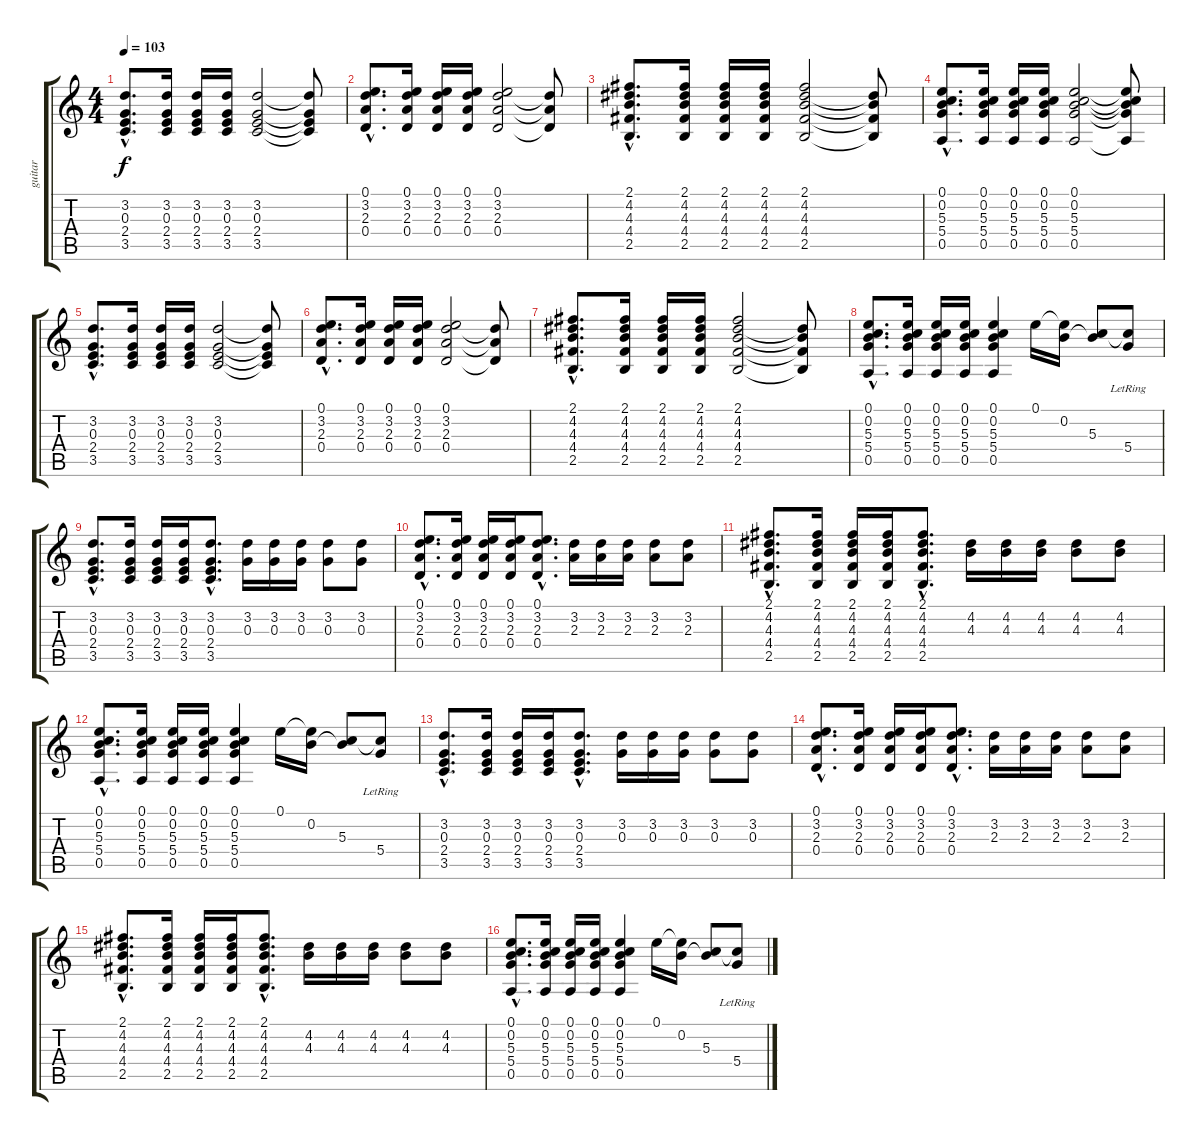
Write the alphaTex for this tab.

\track ("guitar" "guitar") {instrument acousticguitarsteel}
\staff {score tabs}
\tuning (E4 B3 G3 D3 A2 E2) {hide}
\ts (4 4)
\tempo 103
\clef g2
\ks c
(3.2{hac} 0.3{hac} 2.4{hac} 3.5{hac}).8{d dy f} (3.2 0.3 2.4 3.5).16 (3.2 0.3 2.4 3.5).16 (3.2 0.3 2.4 3.5).16 (3.2 0.3 2.4 3.5).2 (3.2{t} 0.3{t} 2.4{t} 3.5{t}).8 |
(0.1{hac} 3.2{hac} 2.3{hac} 0.4{hac}).8{d} (0.1 3.2 2.3 0.4).16 (0.1 3.2 2.3 0.4).16 (0.1 3.2 2.3 0.4).16 (0.1 3.2 2.3 0.4).2 (3.2{t} 2.3{t} 0.4{t}).8 |
(2.1{hac} 4.2{hac} 4.3{hac} 4.4{hac} 2.5{hac}).8{d} (2.1 4.2 4.3 4.4 2.5).16 (2.1 4.2 4.3 4.4 2.5).16 (2.1 4.2 4.3 4.4 2.5).16 (2.1 4.2 4.3 4.4 2.5).2 (4.2{t} 4.3{t} 4.4{t} 2.5{t}).8 |
(0.1{hac} 0.2{hac} 5.3{hac} 5.4{hac} 0.5{hac}).8{d} (0.1 0.2 5.3 5.4 0.5).16 (0.1 0.2 5.3 5.4 0.5).16 (0.1 0.2 5.3 5.4 0.5).16 (0.1 0.2 5.3 5.4 0.5).2 (0.1{t} 0.2{t} 5.3{t} 5.4{t} 0.5{t}).8 |
(3.2{hac} 0.3{hac} 2.4{hac} 3.5{hac}).8{d} (3.2 0.3 2.4 3.5).16 (3.2 0.3 2.4 3.5).16 (3.2 0.3 2.4 3.5).16 (3.2 0.3 2.4 3.5).2 (3.2{t} 0.3{t} 2.4{t} 3.5{t}).8 |
(0.1{hac} 3.2{hac} 2.3{hac} 0.4{hac}).8{d} (0.1 3.2 2.3 0.4).16 (0.1 3.2 2.3 0.4).16 (0.1 3.2 2.3 0.4).16 (0.1 3.2 2.3 0.4).2 (3.2{t} 2.3{t} 0.4{t}).8 |
(2.1{hac} 4.2{hac} 4.3{hac} 4.4{hac} 2.5{hac}).8{d} (2.1 4.2 4.3 4.4 2.5).16 (2.1 4.2 4.3 4.4 2.5).16 (2.1 4.2 4.3 4.4 2.5).16 (2.1 4.2 4.3 4.4 2.5).2 (4.2{t} 4.3{t} 4.4{t} 2.5{t}).8 |
(0.1{hac} 0.2{hac} 5.3{hac} 5.4{hac} 0.5{hac}).8{d} (0.1 0.2 5.3 5.4 0.5).16 (0.1 0.2 5.3 5.4 0.5).16 (0.1 0.2 5.3 5.4 0.5).16 (0.1 0.2 5.3 5.4 0.5).4 0.1.16 (0.1{t} 0.2).16 (0.2{t} 5.3).8 (5.3{t} 5.4{lr}).8 |
(3.2{hac} 0.3{hac} 2.4{hac} 3.5{hac}).8{d} (3.2 0.3 2.4 3.5).16 (3.2 0.3 2.4 3.5).16 (3.2 0.3 2.4 3.5).16 (3.2{hac} 0.3{hac} 2.4{hac} 3.5{hac}).8{d} (3.2 0.3).16 (3.2 0.3).16 (3.2 0.3).16 (3.2 0.3).8 (3.2 0.3).8 |
(0.1{hac} 3.2{hac} 2.3{hac} 0.4{hac}).8{d} (0.1 3.2 2.3 0.4).16 (0.1 3.2 2.3 0.4).16 (0.1 3.2 2.3 0.4).16 (0.1{hac} 3.2{hac} 2.3{hac} 0.4{hac}).8{d} (3.2 2.3).16 (3.2 2.3).16 (3.2 2.3).16 (3.2 2.3).8 (3.2 2.3).8 |
(2.1{hac} 4.2{hac} 4.3{hac} 4.4{hac} 2.5{hac}).8{d} (2.1 4.2 4.3 4.4 2.5).16 (2.1 4.2 4.3 4.4 2.5).16 (2.1 4.2 4.3 4.4 2.5).16 (2.1{hac} 4.2{hac} 4.3{hac} 4.4{hac} 2.5{hac}).8{d} (4.2 4.3).16 (4.2 4.3).16 (4.2 4.3).16 (4.2 4.3).8 (4.2 4.3).8 |
(0.1{hac} 0.2{hac} 5.3{hac} 5.4{hac} 0.5{hac}).8{d} (0.1 0.2 5.3 5.4 0.5).16 (0.1 0.2 5.3 5.4 0.5).16 (0.1 0.2 5.3 5.4 0.5).16 (0.1 0.2 5.3 5.4 0.5).4 0.1.16 (0.1{t} 0.2).16 (0.2{t} 5.3).8 (5.3{t} 5.4{lr}).8 |
(3.2{hac} 0.3{hac} 2.4{hac} 3.5{hac}).8{d} (3.2 0.3 2.4 3.5).16 (3.2 0.3 2.4 3.5).16 (3.2 0.3 2.4 3.5).16 (3.2{hac} 0.3{hac} 2.4{hac} 3.5{hac}).8{d} (3.2 0.3).16 (3.2 0.3).16 (3.2 0.3).16 (3.2 0.3).8 (3.2 0.3).8 |
(0.1{hac} 3.2{hac} 2.3{hac} 0.4{hac}).8{d} (0.1 3.2 2.3 0.4).16 (0.1 3.2 2.3 0.4).16 (0.1 3.2 2.3 0.4).16 (0.1{hac} 3.2{hac} 2.3{hac} 0.4{hac}).8{d} (3.2 2.3).16 (3.2 2.3).16 (3.2 2.3).16 (3.2 2.3).8 (3.2 2.3).8 |
(2.1{hac} 4.2{hac} 4.3{hac} 4.4{hac} 2.5{hac}).8{d} (2.1 4.2 4.3 4.4 2.5).16 (2.1 4.2 4.3 4.4 2.5).16 (2.1 4.2 4.3 4.4 2.5).16 (2.1{hac} 4.2{hac} 4.3{hac} 4.4{hac} 2.5{hac}).8{d} (4.2 4.3).16 (4.2 4.3).16 (4.2 4.3).16 (4.2 4.3).8 (4.2 4.3).8 |
(0.1{hac} 0.2{hac} 5.3{hac} 5.4{hac} 0.5{hac}).8{d} (0.1 0.2 5.3 5.4 0.5).16 (0.1 0.2 5.3 5.4 0.5).16 (0.1 0.2 5.3 5.4 0.5).16 (0.1 0.2 5.3 5.4 0.5).4 0.1.16 (0.1{t} 0.2).16 (0.2{t} 5.3).8 (5.3{t} 5.4{lr}).8
